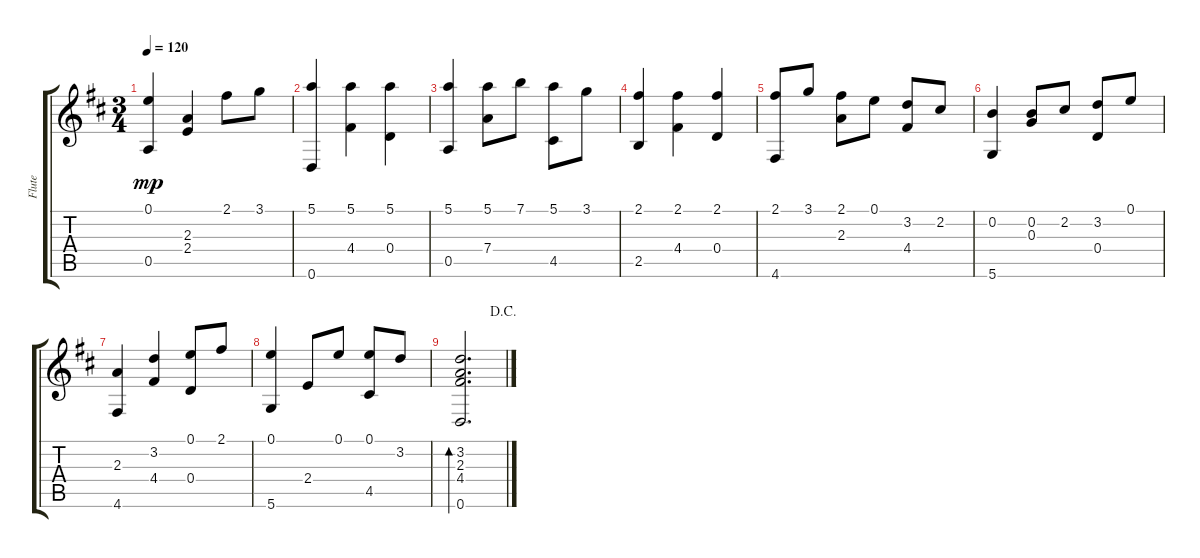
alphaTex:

\track ("Flute" "Flute") {instrument acousticguitarsteel}
\staff {score tabs}
\tuning (E4 B3 G3 D3 A2 D2) {hide}
\ts (3 4)
\tempo 120
\clef g2
\ks d
(0.1 0.5).4{dy mp} (2.3 2.4).4 2.1.8 3.1.8 |
(5.1 0.6).4 (5.1 4.4).4 (5.1 0.4).4 |
(5.1 0.5).4 (5.1 7.4).8 7.1.8 (5.1 4.5).8 3.1.8 |
(2.1 2.5).4 (2.1 4.4).4 (2.1 0.4).4 |
(2.1 4.6).8 3.1.8 (2.1 2.3).8 0.1.8 (3.2 4.4).8 2.2.8 |
(0.2 5.6).4 (0.2 0.3).8 2.2.8 (3.2 0.4).8 0.1.8 |
(2.3 4.6).4 (3.2 4.4).4 (0.1 0.4).8 2.1.8 |
(0.1 5.6).4 2.4.8 0.1.8 (0.1 4.5).8 3.2.8 |
\jump dacapo
(3.2 2.3 4.4 0.6).2{d bd 120}
